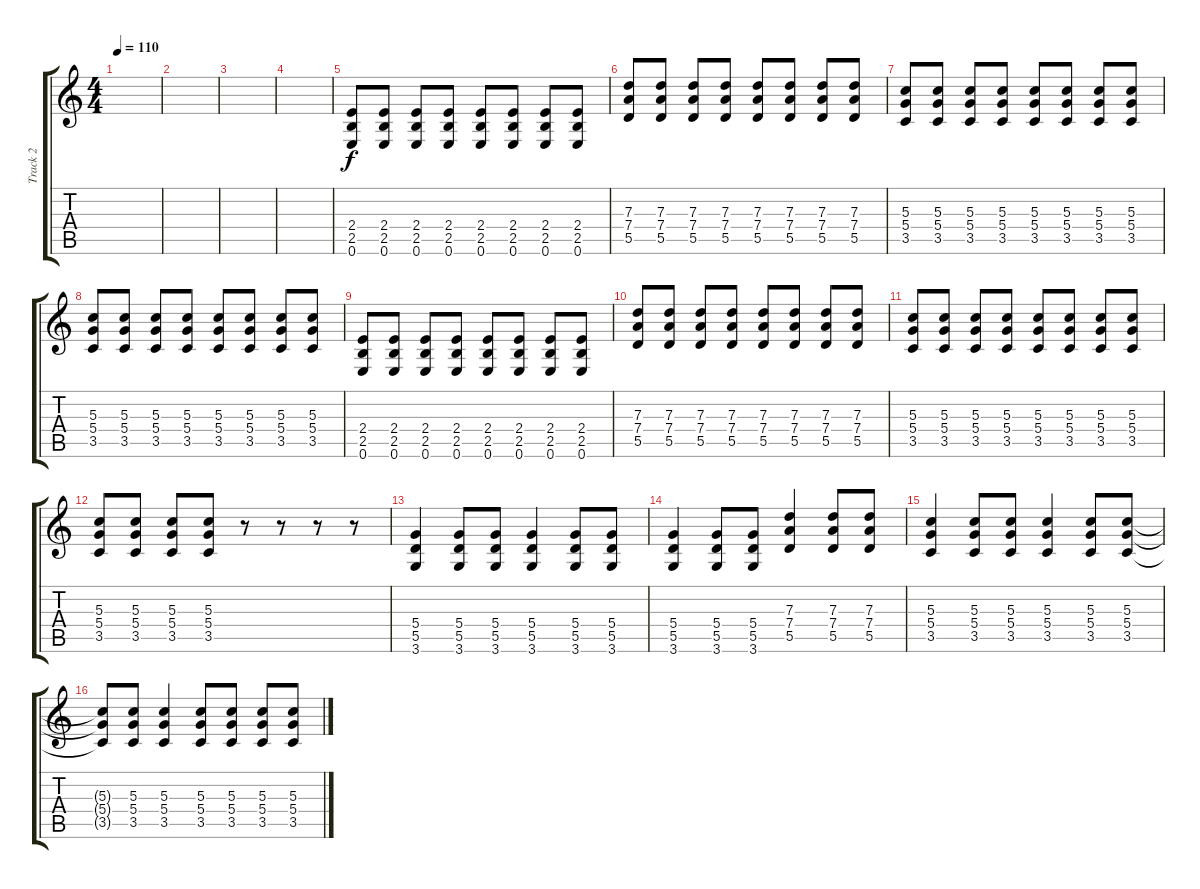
\track ("Track 2" "Track 2") {instrument distortionguitar}
\staff {score tabs}
\tuning (E4 B3 G3 D3 A2 E2) {hide}
\ts (4 4)
\tempo 110
\clef g2
\ks c
|
|
|
|
(2.4 2.5 0.6).8 (2.4 2.5 0.6).8 (2.4 2.5 0.6).8 (2.4 2.5 0.6).8 (2.4 2.5 0.6).8 (2.4 2.5 0.6).8 (2.4 2.5 0.6).8 (2.4 2.5 0.6).8 |
(7.3 7.4 5.5).8 (7.3 7.4 5.5).8 (7.3 7.4 5.5).8 (7.3 7.4 5.5).8 (7.3 7.4 5.5).8 (7.3 7.4 5.5).8 (7.3 7.4 5.5).8 (7.3 7.4 5.5).8 |
(5.3 5.4 3.5).8 (5.3 5.4 3.5).8 (5.3 5.4 3.5).8 (5.3 5.4 3.5).8 (5.3 5.4 3.5).8 (5.3 5.4 3.5).8 (5.3 5.4 3.5).8 (5.3 5.4 3.5).8 |
(5.3 5.4 3.5).8 (5.3 5.4 3.5).8 (5.3 5.4 3.5).8 (5.3 5.4 3.5).8 (5.3 5.4 3.5).8 (5.3 5.4 3.5).8 (5.3 5.4 3.5).8 (5.3 5.4 3.5).8 |
(2.4 2.5 0.6).8 (2.4 2.5 0.6).8 (2.4 2.5 0.6).8 (2.4 2.5 0.6).8 (2.4 2.5 0.6).8 (2.4 2.5 0.6).8 (2.4 2.5 0.6).8 (2.4 2.5 0.6).8 |
(7.3 7.4 5.5).8 (7.3 7.4 5.5).8 (7.3 7.4 5.5).8 (7.3 7.4 5.5).8 (7.3 7.4 5.5).8 (7.3 7.4 5.5).8 (7.3 7.4 5.5).8 (7.3 7.4 5.5).8 |
(5.3 5.4 3.5).8 (5.3 5.4 3.5).8 (5.3 5.4 3.5).8 (5.3 5.4 3.5).8 (5.3 5.4 3.5).8 (5.3 5.4 3.5).8 (5.3 5.4 3.5).8 (5.3 5.4 3.5).8 |
(5.3 5.4 3.5).8 (5.3 5.4 3.5).8 (5.3 5.4 3.5).8 (5.3 5.4 3.5).8 r.8 r.8 r.8 r.8 |
(5.4 5.5 3.6).4 (5.4 5.5 3.6).8 (5.4 5.5 3.6).8 (5.4 5.5 3.6).4 (5.4 5.5 3.6).8 (5.4 5.5 3.6).8 |
(5.4 5.5 3.6).4 (5.4 5.5 3.6).8 (5.4 5.5 3.6).8 (7.3 7.4 5.5).4 (7.3 7.4 5.5).8 (7.3 7.4 5.5).8 |
(5.3 5.4 3.5).4 (5.3 5.4 3.5).8 (5.3 5.4 3.5).8 (5.3 5.4 3.5).4 (5.3 5.4 3.5).8 (5.3 5.4 3.5).8 |
(5.3{t} 5.4{t} 3.5{t}).8 (5.3 5.4 3.5).8 (5.3 5.4 3.5).4 (5.3 5.4 3.5).8 (5.3 5.4 3.5).8 (5.3 5.4 3.5).8 (5.3 5.4 3.5).8
